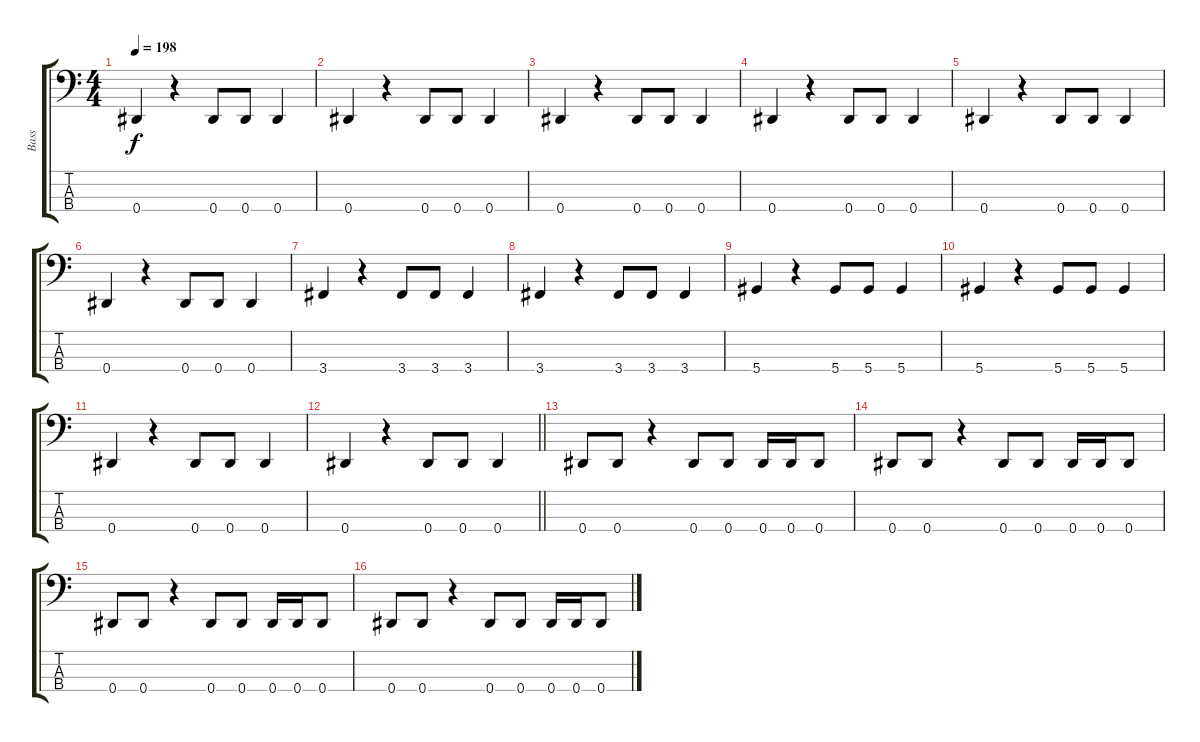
\track ("Bass" "Bass") {instrument electricbassfinger}
\staff {score tabs}
\tuning (Gb2 Db2 Ab1 Eb1) {hide}
\ts (4 4)
\tempo 198
\clef f4
\ks c
0.4.4{dy f} r.4 0.4.8 0.4.8 0.4.4 |
0.4.4 r.4 0.4.8 0.4.8 0.4.4 |
0.4.4 r.4 0.4.8 0.4.8 0.4.4 |
0.4.4 r.4 0.4.8 0.4.8 0.4.4 |
0.4.4 r.4 0.4.8 0.4.8 0.4.4 |
0.4.4 r.4 0.4.8 0.4.8 0.4.4 |
3.4.4 r.4 3.4.8 3.4.8 3.4.4 |
3.4.4 r.4 3.4.8 3.4.8 3.4.4 |
5.4.4 r.4 5.4.8 5.4.8 5.4.4 |
5.4.4 r.4 5.4.8 5.4.8 5.4.4 |
0.4.4 r.4 0.4.8 0.4.8 0.4.4 |
\barLineRight lightlight
0.4.4 r.4 0.4.8 0.4.8 0.4.4 |
0.4.8 0.4.8 r.4 0.4.8 0.4.8 0.4.16 0.4.16 0.4.8 |
0.4.8 0.4.8 r.4 0.4.8 0.4.8 0.4.16 0.4.16 0.4.8 |
0.4.8 0.4.8 r.4 0.4.8 0.4.8 0.4.16 0.4.16 0.4.8 |
0.4.8 0.4.8 r.4 0.4.8 0.4.8 0.4.16 0.4.16 0.4.8
